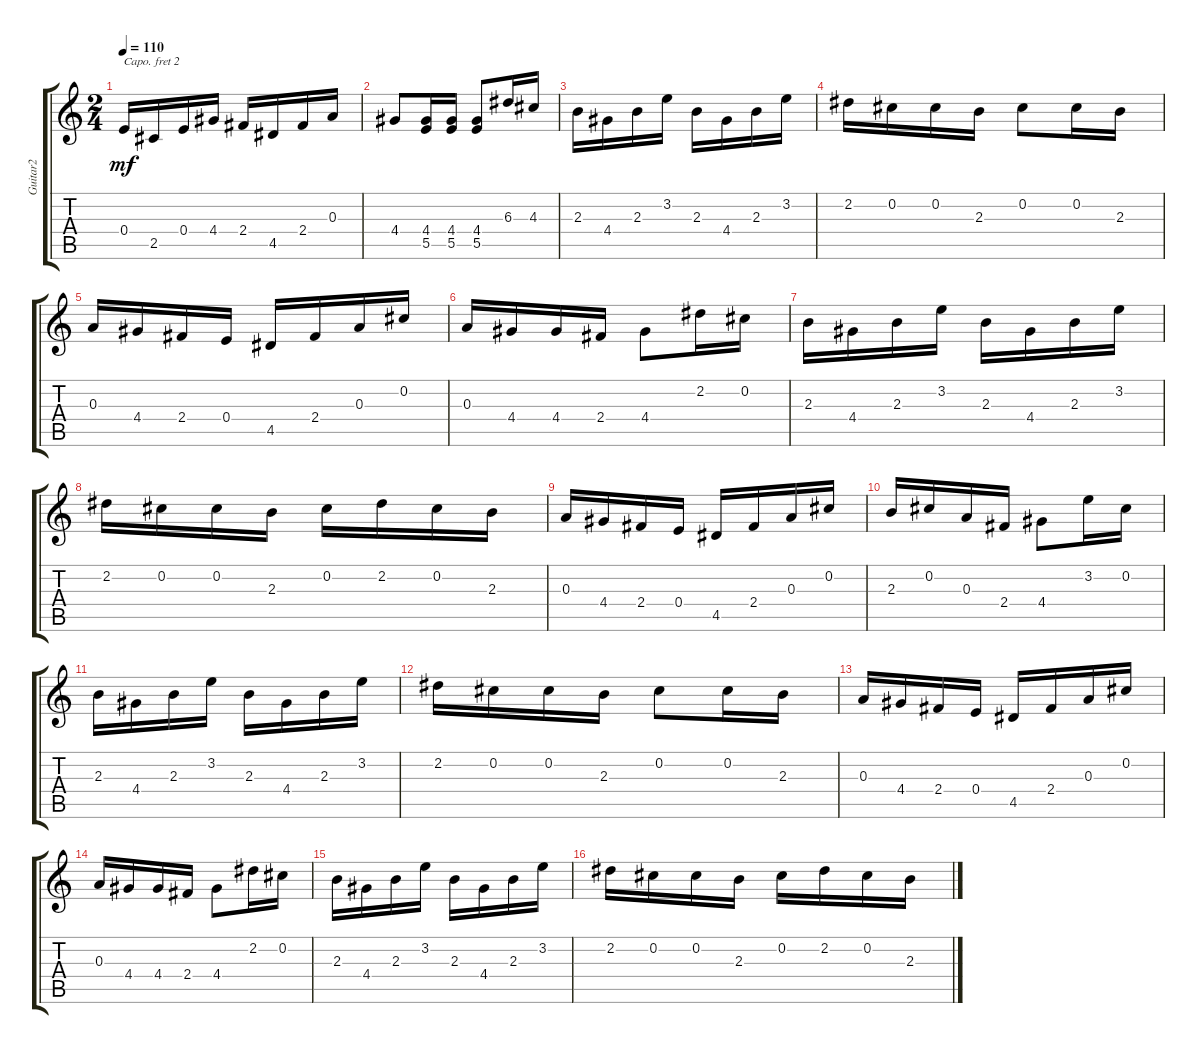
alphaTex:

\track ("Guitar2" "Guitar2") {instrument electricguitarjazz}
\staff {score tabs}
\capo 2
\tuning (E4 B3 G3 D3 A2 E2) {hide}
\ts (2 4)
\tempo 110
\clef g2
\ks c
0.4.16{dy mf} 2.5.16 0.4.16 4.4.16 2.4.16 4.5.16 2.4.16 0.3.16 |
4.4.8 (4.4 5.5).16 (4.4 5.5).16 (4.4 5.5).8 6.3.16 4.3.16 |
2.3.16 4.4.16 2.3.16 3.2.16 2.3.16 4.4.16 2.3.16 3.2.16 |
2.2.16 0.2.16 0.2.16 2.3.16 0.2.8 0.2.16 2.3.16 |
0.3.16 4.4.16 2.4.16 0.4.16 4.5.16 2.4.16 0.3.16 0.2.16 |
0.3.16 4.4.16 4.4.16 2.4.16 4.4.8 2.2.16 0.2.16 |
2.3.16 4.4.16 2.3.16 3.2.16 2.3.16 4.4.16 2.3.16 3.2.16 |
2.2.16 0.2.16 0.2.16 2.3.16 0.2.16 2.2.16 0.2.16 2.3.16 |
0.3.16 4.4.16 2.4.16 0.4.16 4.5.16 2.4.16 0.3.16 0.2.16 |
2.3.16 0.2.16 0.3.16 2.4.16 4.4.8 3.2.16 0.2.16 |
2.3.16 4.4.16 2.3.16 3.2.16 2.3.16 4.4.16 2.3.16 3.2.16 |
2.2.16 0.2.16 0.2.16 2.3.16 0.2.8 0.2.16 2.3.16 |
0.3.16 4.4.16 2.4.16 0.4.16 4.5.16 2.4.16 0.3.16 0.2.16 |
0.3.16 4.4.16 4.4.16 2.4.16 4.4.8 2.2.16 0.2.16 |
2.3.16 4.4.16 2.3.16 3.2.16 2.3.16 4.4.16 2.3.16 3.2.16 |
2.2.16 0.2.16 0.2.16 2.3.16 0.2.16 2.2.16 0.2.16 2.3.16
